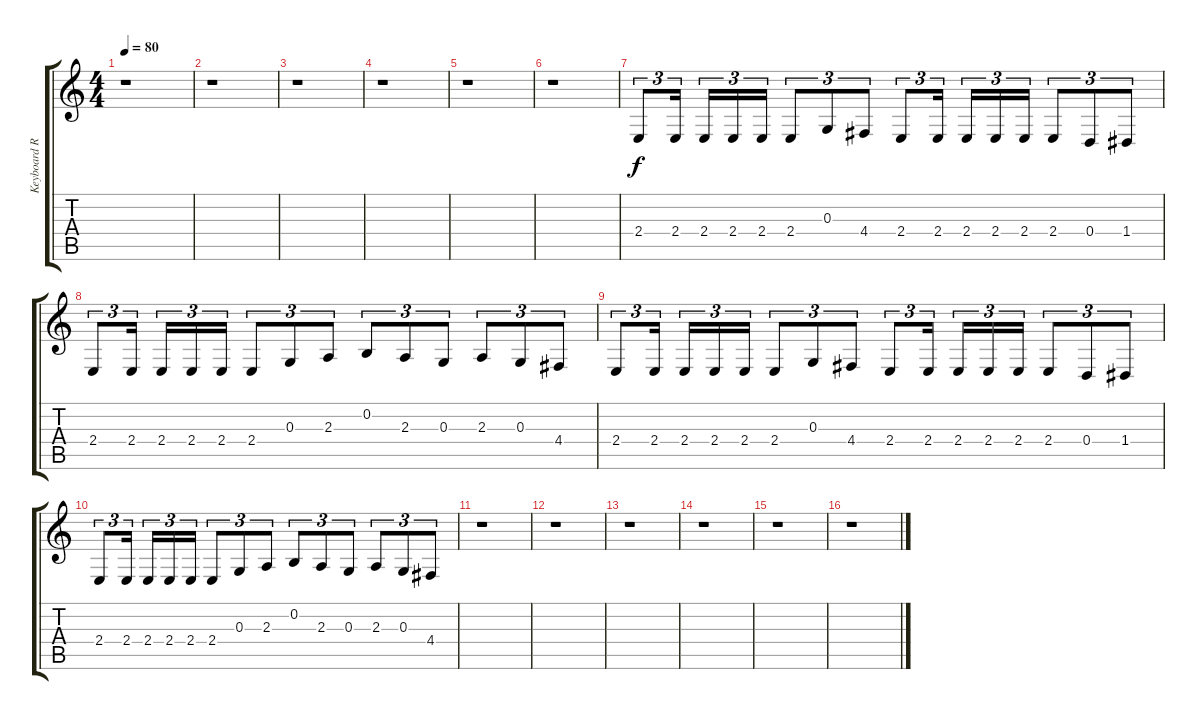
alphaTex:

\track ("Keyboard Right" "Keyboard R") {instrument churchorgan}
\staff {score tabs}
\tuning (E4 B3 G3 D3 A2 E2) {hide}
\ts (4 4)
\tempo 80
\clef g2
\ks c
r.1{dy f} |
r.1 |
r.1 |
r.1 |
r.1 |
r.1 |
2.4.8{tu (3 2)} 2.4.16{tu (3 2)} 2.4.16{tu (3 2)} 2.4.16{tu (3 2)} 2.4.16{tu (3 2)} 2.4.8{tu (3 2)} 0.3.8{tu (3 2)} 4.4.8{tu (3 2)} 2.4.8{tu (3 2)} 2.4.16{tu (3 2)} 2.4.16{tu (3 2)} 2.4.16{tu (3 2)} 2.4.16{tu (3 2)} 2.4.8{tu (3 2)} 0.4.8{tu (3 2)} 1.4.8{tu (3 2)} |
2.4.8{tu (3 2)} 2.4.16{tu (3 2)} 2.4.16{tu (3 2)} 2.4.16{tu (3 2)} 2.4.16{tu (3 2)} 2.4.8{tu (3 2)} 0.3.8{tu (3 2)} 2.3.8{tu (3 2)} 0.2.8{tu (3 2)} 2.3.8{tu (3 2)} 0.3.8{tu (3 2)} 2.3.8{tu (3 2)} 0.3.8{tu (3 2)} 4.4.8{tu (3 2)} |
2.4.8{tu (3 2)} 2.4.16{tu (3 2)} 2.4.16{tu (3 2)} 2.4.16{tu (3 2)} 2.4.16{tu (3 2)} 2.4.8{tu (3 2)} 0.3.8{tu (3 2)} 4.4.8{tu (3 2)} 2.4.8{tu (3 2)} 2.4.16{tu (3 2)} 2.4.16{tu (3 2)} 2.4.16{tu (3 2)} 2.4.16{tu (3 2)} 2.4.8{tu (3 2)} 0.4.8{tu (3 2)} 1.4.8{tu (3 2)} |
2.4.8{tu (3 2)} 2.4.16{tu (3 2)} 2.4.16{tu (3 2)} 2.4.16{tu (3 2)} 2.4.16{tu (3 2)} 2.4.8{tu (3 2)} 0.3.8{tu (3 2)} 2.3.8{tu (3 2)} 0.2.8{tu (3 2)} 2.3.8{tu (3 2)} 0.3.8{tu (3 2)} 2.3.8{tu (3 2)} 0.3.8{tu (3 2)} 4.4.8{tu (3 2)} |
r.1 |
r.1 |
r.1 |
r.1 |
r.1 |
r.1
